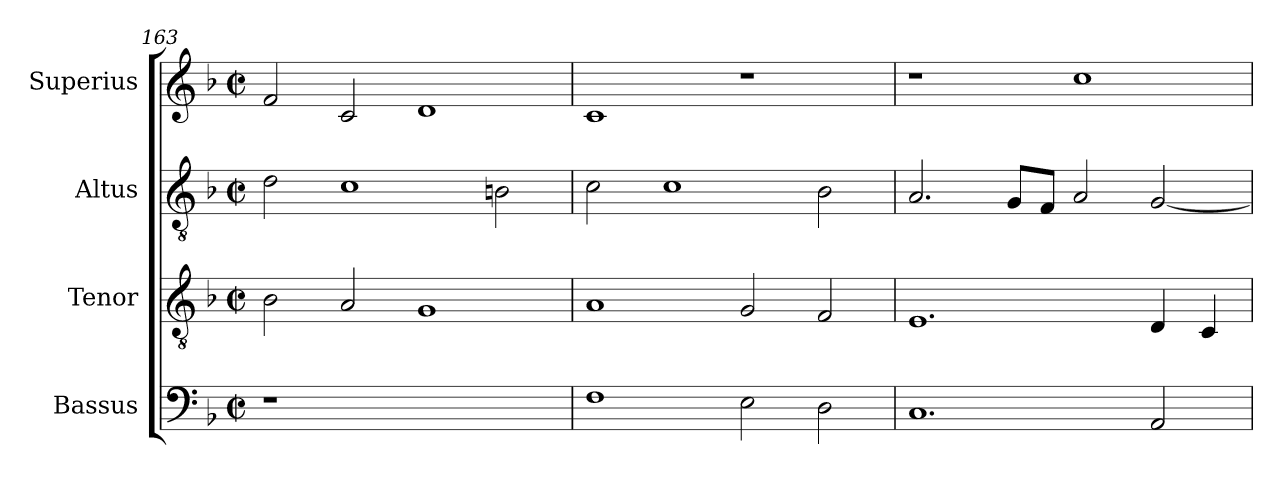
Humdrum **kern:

**kern	**kern	**kern	**kern
*part4	*part3	*part2	*part1
*staff4	*staff3	*staff2	*staff1
*I"Bassus	*I"Tenor	*I"Altus	*I"Superius
*I'B.	*I'T.	*I'A.	*I'S.
*clefF4	*clefGv2	*clefGv2	*clefG2
*	*ITrd7c12	*ITrd7c12	*
*k[b-]	*k[b-]	*k[b-]	*k[b-]
*F:	*F:	*F:	*F:
*M2/2	*M2/2	*M2/2	*M2/2
*met(c|)	*met(c|)	*met(c|)	*met(c|)
=163	=163	=163	=163
!LO:N:vis=1	!	!	!
1r	2BB-i\	2Di\	2fi/
.	2AAi/	1Ci	2ci/
1ryy	1GGi	.	1di
.	.	2BBni\	.
!!LO:LB:g=z
=164	=164	=164	=164
1Fi	1AAi	2Ci\	1ci
.	.	1Ci	.
2Ei\	2GGi/	.	1r
2Di\	2FFi/	2BB-i\	.
=165	=165	=165	=165
1.Ci	1.EEi	2.AAi/	1r
.	.	8GGi/L	.
.	.	8FFi/J	.
.	.	2AAi/	1cci
2AAi/	4DDi/	[<2GGi/	.
.	4CCi/	.	.
=	=	=	=
*-	*-	*-	*-
